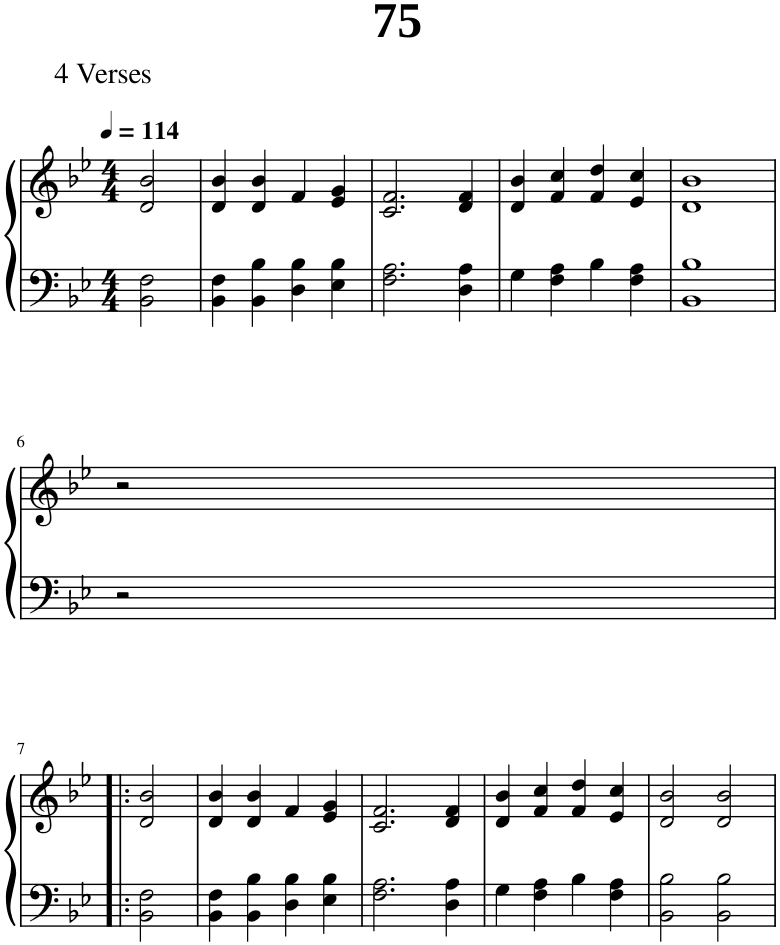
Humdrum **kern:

**kern	**kern
*part1	*part1
*staff2	*staff1
*I"Piano	*
*I'Pno.	*
*clefF4	*clefG2
*k[b-e-]	*k[b-e-]
*M4/4	*M4/4
*MM114	*MM114
=1	=1
2BB-\ 2F\	2d/ 2b-/
=2	=2
4BB-\ 4F\	4d/ 4b-/
4BB-\ 4B-\	4d/ 4b-/
4D\ 4B-\	4f/
4E-\ 4B-\	4e-/ 4g/
=3	=3
2.F\ 2.A\	2.c/ 2.f/
4D\ 4A\	4d/ 4f/
=4	=4
4G\	4d/ 4b-/
4F\ 4A\	4f/ 4cc/
4B-\	4f/ 4dd/
4F\ 4A\	4e-/ 4cc/
=5	=5
1BB- 1B-	1d 1b-
!!LO:LB:g=z
=6	=6
2r	2r
!!LO:LB:g=z
=7!|:	=7!|:
2BB-\ 2F\	2d/ 2b-/
=8	=8
4BB-\ 4F\	4d/ 4b-/
4BB-\ 4B-\	4d/ 4b-/
4D\ 4B-\	4f/
4E-\ 4B-\	4e-/ 4g/
=9	=9
2.F\ 2.A\	2.c/ 2.f/
4D\ 4A\	4d/ 4f/
=10	=10
4G\	4d/ 4b-/
4F\ 4A\	4f/ 4cc/
4B-\	4f/ 4dd/
4F\ 4A\	4e-/ 4cc/
=11	=11
2BB-\ 2B-\	2d/ 2b-/
2BB-\ 2B-\	2d/ 2b-/
=	=
*-	*-
